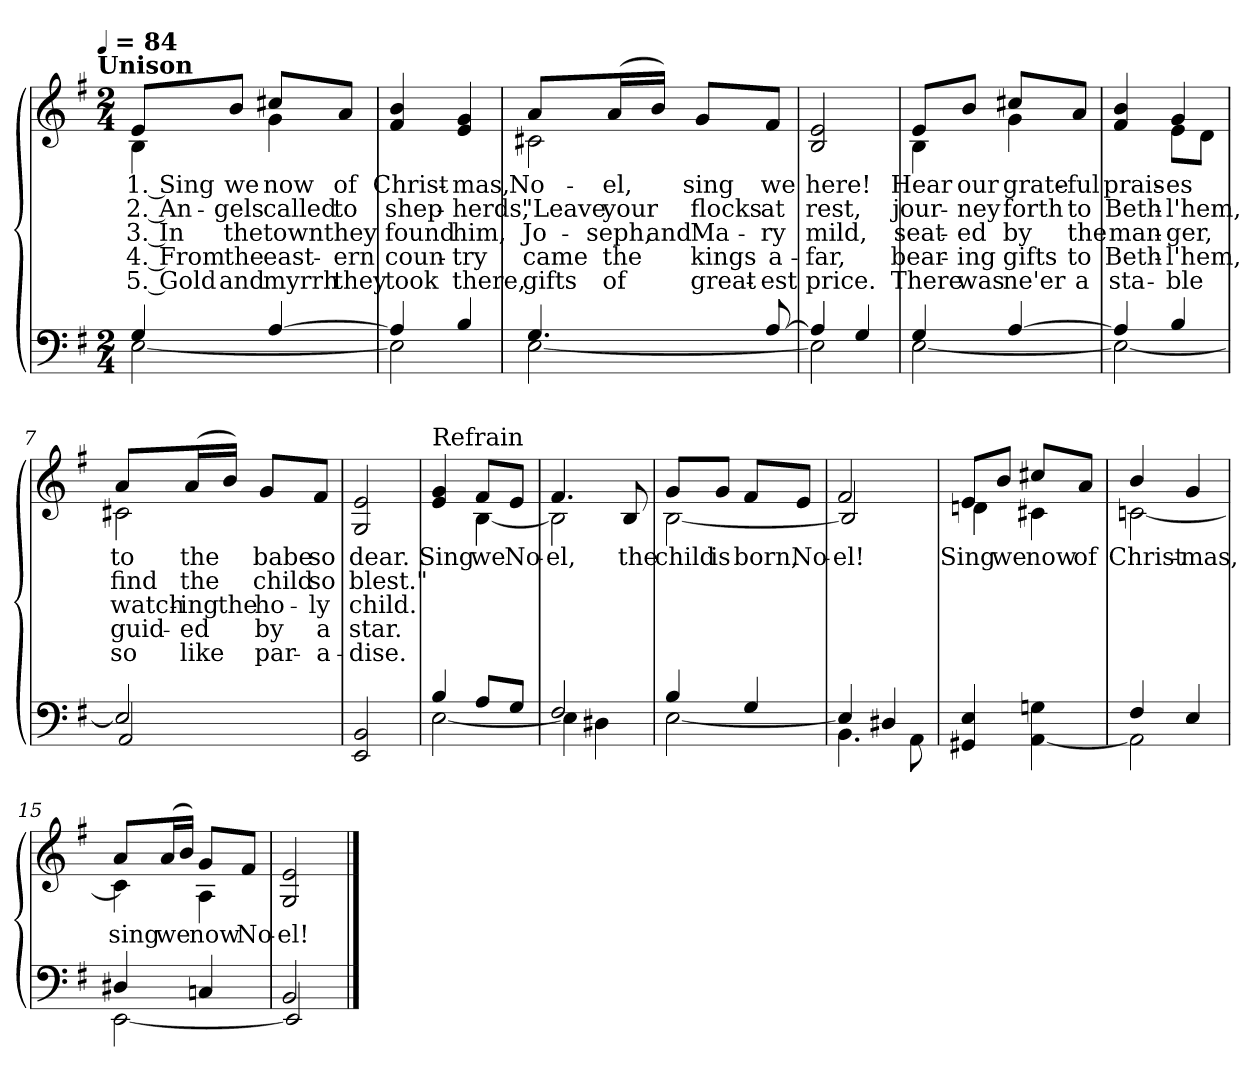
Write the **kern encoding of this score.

**kern	**kern	**text	**text	**text	**text	**text
*part1	*part1	*part1	*part1	*part1	*part1	*part1
*staff2	*staff1	*staff1	*staff1	*staff1	*staff1	*staff1
*clefF4	*clefG2	*	*	*	*	*
*k[f#]	*k[f#]	*	*	*	*	*
!!LO:TX:omd:t=[quarter] = 84\nUnison
*M2/4	*M2/4	*	*	*	*	*
*MM84	*MM84	*	*	*	*	*
=1	=1	=1	=1	=1	=1	=1
*^	*^	*	*	*	*	*
4G/	[2E\	8eL	4B\	1. Sing	2. An-	3. In	4. From	5. Gold
.	.	8bJ	.	we	-gels	the	the	and
[4A/	.	8cc#XL	4g\	now	called	town	east-	myrrh
.	.	8aJ	.	of	to	they	-ern	they
*	*	*v	*v	*	*	*	*	*
=2	=2	=2	=2	=2	=2	=2	=2
4A/]	2E\]	4f#/ 4b/	Christ-	shep-	found	coun-	took
4B/	.	4e/ 4g/	-mas,	-herds,	him,	-try	there,
=3	=3	=3	=3	=3	=3	=3	=3
*	*	*^	*	*	*	*	*
4.G	[2E	8aL	2c#X\	No-	"Leave	Jo-	came	gifts
.	.	(16aL	.	-el,	your	-seph,	the	of
.	.	16bJJ)	.	.	.	and	.	.
.	.	8gL	.	sing	flocks	Ma-	kings	great-
[8A	.	8f#J	.	we	at	-ry	a-	-est
*	*	*v	*v	*	*	*	*	*
=4	=4	=4	=4	=4	=4	=4	=4
2E\]	4A/]	2B/ 2e/	here!	rest,	mild,	-far,	price.
.	4G/	.	.	.	.	.	.
!!LO:LB:g=z
=5	=5	=5	=5	=5	=5	=5	=5
*	*	*^	*	*	*	*	*
4G/	[2E\	8eL	4B\	Hear	jour-	seat-	bear-	There
.	.	8bJ	.	our	-ney	-ed	-ing	was
[4A/	.	8cc#XL	4g\	grate-	forth	by	gifts	ne'er
.	.	8aJ	.	-ful	to	the	to	a
=6	=6	=6	=6	=6	=6	=6	=6	=6
4A/]	2E\_	4f#/ 4b/	4ryy	prais-	Beth-	man-	Beth-	sta-
4B/	.	4g/	8eL	-es	-l'hem,	-ger,	-l'hem,	-ble
.	.	.	8dJ	.	.	.	.	.
=7	=7	=7	=7	=7	=7	=7	=7	=7
2E]	2AA/	8aL	2c#X\	to	find	watch-	guid-	so
.	.	(16aL	.	the	the	-ing	-ed	like
.	.	16bJJ)	.	.	.	the	.	.
.	.	8gL	.	babe	child	ho-	by	par-
.	.	8f#J	.	so	so	-ly	a	-a-
*v	*v	*	*	*	*	*	*	*
*	*v	*v	*	*	*	*	*
=8	=8	=8	=8	=8	=8	=8
2EE/ 2BB/	2G/ 2e/	dear.	blest."	child.	star.	-dise.
!!LO:LB:g=z
=9	=9	=9	=9	=9	=9	=9
*^	*^	*	*	*	*	*
!	!	!LO:TX:t=Refrain	!	!	!	!	!	!
4B/	[2E\	4e/ 4g/	4ryy	Sing	.	.	.	.
8AL	.	8f#L	[4B\	we	.	.	.	.
8GJ	.	8eJ	.	No-	.	.	.	.
=10	=10	=10	=10	=10	=10	=10	=10	=10
2F#	4E]	4.f#/	2B\]	-el,	.	.	.	.
.	4D#X	.	.	.	.	.	.	.
.	.	8B	.	the	.	.	.	.
=11	=11	=11	=11	=11	=11	=11	=11	=11
4B/	[2E	8gL	[2B\	child	.	.	.	.
.	.	8gJ	.	is	.	.	.	.
4G/	.	8f#L	.	born,	.	.	.	.
.	.	8eJ	.	No-	.	.	.	.
=12	=12	=12	=12	=12	=12	=12	=12	=12
4.BB\	4E/]	2f#	2B/]	-el!	.	.	.	.
.	4D#X/	.	.	.	.	.	.	.
8AA\	.	.	.	.	.	.	.	.
*v	*v	*	*	*	*	*	*	*
!!LO:LB:g=z	!!
=13	=13	=13	=13	=13	=13	=13	=13
4GG#X/ 4E/	8eL	4dn	Sing	.	.	.	.
.	8bJ	.	we	.	.	.	.
[4AA\ 4Gn\	8cc#XL	4c#X\	now	.	.	.	.
.	8aJ	.	of	.	.	.	.
=14	=14	=14	=14	=14	=14	=14	=14
*^	*	*	*	*	*	*	*
2AA\]	4F#/	4b/	[2cn\	Christ-	.	.	.	.
.	4E/	4g/	.	-mas,	.	.	.	.
=15	=15	=15	=15	=15	=15	=15	=15	=15
4D#X/	[2EE\	8aL	4c\]	sing	.	.	.	.
.	.	(>16aL	.	we	.	.	.	.
.	.	16bJJ)	.	.	.	.	.	.
4Cn/	.	8gL	4A\	now	.	.	.	.
.	.	8f#J	.	No-	.	.	.	.
*	*	*v	*v	*	*	*	*	*
=16	=16	=16	=16	=16	=16	=16	=16
2BB	2EE/]	2G/ 2e/	-el!	.	.	.	.
*v	*v	*	*	*	*	*	*
==	==	==	==	==	==	==
*-	*-	*-	*-	*-	*-	*-
